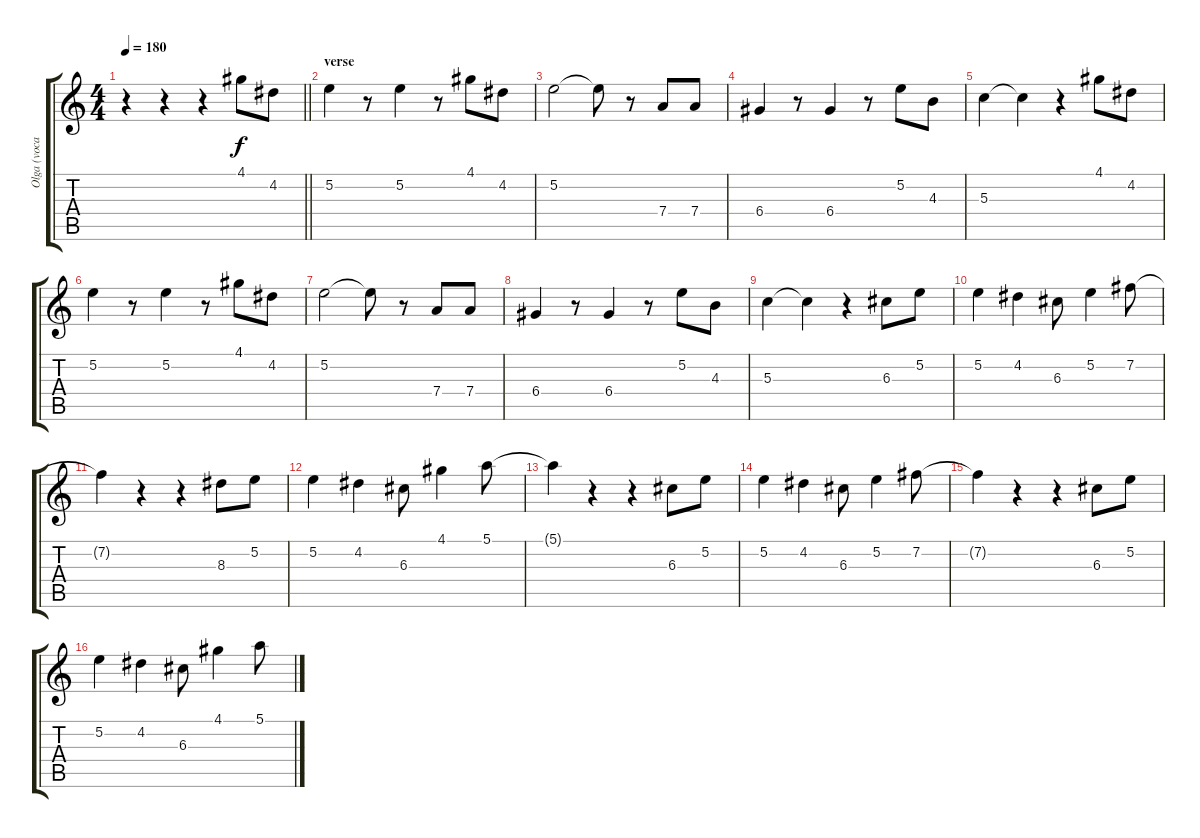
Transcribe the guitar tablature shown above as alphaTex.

\track ("Olga (vocal)" "Olga (voca") {instrument clarinet}
\staff {score tabs}
\tuning (E5 B4 G4 D4 A3 E3) {hide}
\ts (4 4)
\tempo 180
\clef g2
\barLineRight lightlight
\ks c
r.4{dy f} r.4 r.4 4.1.8 4.2.8 |
\section ("" "verse")
5.2.4 r.8 5.2.4 r.8 4.1.8 4.2.8 |
5.2.2 5.2{t}.8 r.8 7.4.8 7.4.8 |
6.4.4 r.8 6.4.4 r.8 5.2.8 4.3.8 |
5.3.4 5.3{t}.4 r.4 4.1.8 4.2.8 |
5.2.4 r.8 5.2.4 r.8 4.1.8 4.2.8 |
5.2.2 5.2{t}.8 r.8 7.4.8 7.4.8 |
6.4.4 r.8 6.4.4 r.8 5.2.8 4.3.8 |
5.3.4 5.3{t}.4 r.4 6.3.8 5.2.8 |
5.2.4 4.2.4 6.3.8 5.2.4 7.2.8 |
7.2{t}.4 r.4 r.4 8.3.8 5.2.8 |
5.2.4 4.2.4 6.3.8 4.1.4 5.1.8 |
5.1{t}.4 r.4 r.4 6.3.8 5.2.8 |
5.2.4 4.2.4 6.3.8 5.2.4 7.2.8 |
7.2{t}.4 r.4 r.4 6.3.8 5.2.8 |
5.2.4 4.2.4 6.3.8 4.1.4 5.1.8
